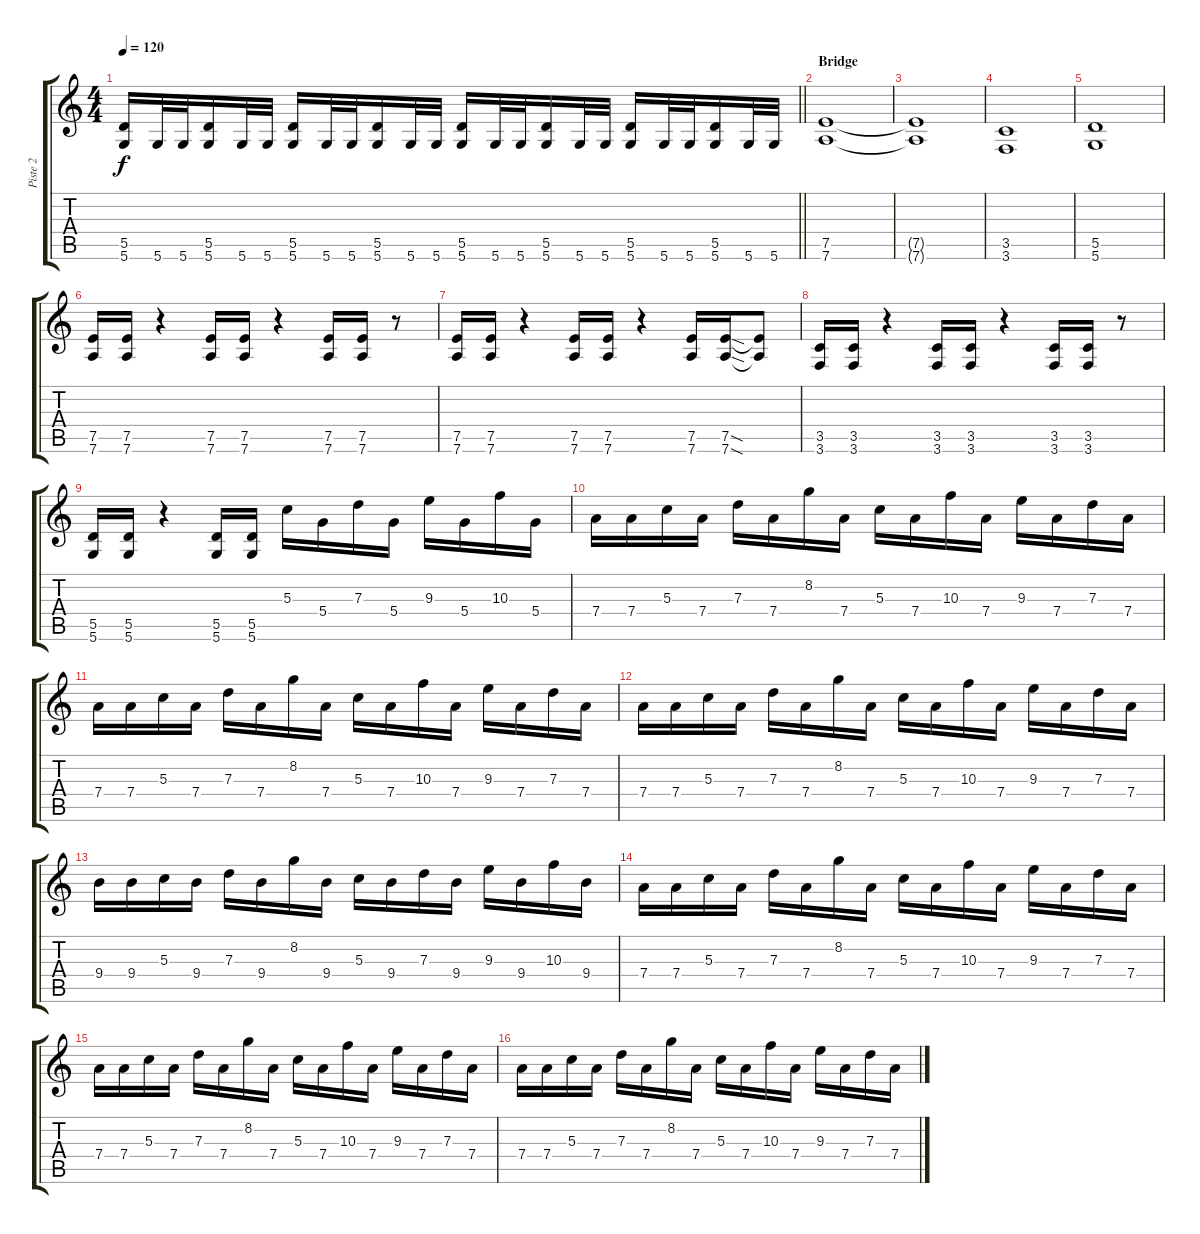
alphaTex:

\track ("Piste 2" "Piste 2") {instrument distortionguitar}
\staff {score tabs}
\tuning (E4 B3 G3 D3 A2 D2) {hide}
\ts (4 4)
\tempo 120
\clef g2
\barLineRight lightlight
\ks c
(5.5 5.6).16{dy f} 5.6.32 5.6.32 (5.5 5.6).16 5.6.32 5.6.32 (5.5 5.6).16 5.6.32 5.6.32 (5.5 5.6).16 5.6.32 5.6.32 (5.5 5.6).16 5.6.32 5.6.32 (5.5 5.6).16 5.6.32 5.6.32 (5.5 5.6).16 5.6.32 5.6.32 (5.5 5.6).16 5.6.32 5.6.32 |
\section ("" "Bridge")
(7.5 7.6).1 |
(7.5{t} 7.6{t}).1 |
(3.5 3.6).1 |
(5.5 5.6).1 |
(7.5 7.6).16 (7.5 7.6).16 r.4 (7.5 7.6).16 (7.5 7.6).16 r.4 (7.5 7.6).16 (7.5 7.6).16 r.8 |
(7.5 7.6).16 (7.5 7.6).16 r.4 (7.5 7.6).16 (7.5 7.6).16 r.4 (7.5 7.6).16 (7.5{sod} 7.6{sod}).16 (7.5{t} 7.6{t}).8 |
(3.5 3.6).16 (3.5 3.6).16 r.4 (3.5 3.6).16 (3.5 3.6).16 r.4 (3.5 3.6).16 (3.5 3.6).16 r.8 |
(5.5 5.6).16 (5.5 5.6).16 r.4 (5.5 5.6).16 (5.5 5.6).16 5.3.16 5.4.16 7.3.16 5.4.16 9.3.16 5.4.16 10.3.16 5.4.16 |
7.4.16 7.4.16 5.3.16 7.4.16 7.3.16 7.4.16 8.2.16 7.4.16 5.3.16 7.4.16 10.3.16 7.4.16 9.3.16 7.4.16 7.3.16 7.4.16 |
7.4.16 7.4.16 5.3.16 7.4.16 7.3.16 7.4.16 8.2.16 7.4.16 5.3.16 7.4.16 10.3.16 7.4.16 9.3.16 7.4.16 7.3.16 7.4.16 |
7.4.16 7.4.16 5.3.16 7.4.16 7.3.16 7.4.16 8.2.16 7.4.16 5.3.16 7.4.16 10.3.16 7.4.16 9.3.16 7.4.16 7.3.16 7.4.16 |
9.4.16 9.4.16 5.3.16 9.4.16 7.3.16 9.4.16 8.2.16 9.4.16 5.3.16 9.4.16 7.3.16 9.4.16 9.3.16 9.4.16 10.3.16 9.4.16 |
7.4.16 7.4.16 5.3.16 7.4.16 7.3.16 7.4.16 8.2.16 7.4.16 5.3.16 7.4.16 10.3.16 7.4.16 9.3.16 7.4.16 7.3.16 7.4.16 |
7.4.16 7.4.16 5.3.16 7.4.16 7.3.16 7.4.16 8.2.16 7.4.16 5.3.16 7.4.16 10.3.16 7.4.16 9.3.16 7.4.16 7.3.16 7.4.16 |
7.4.16 7.4.16 5.3.16 7.4.16 7.3.16 7.4.16 8.2.16 7.4.16 5.3.16 7.4.16 10.3.16 7.4.16 9.3.16 7.4.16 7.3.16 7.4.16
